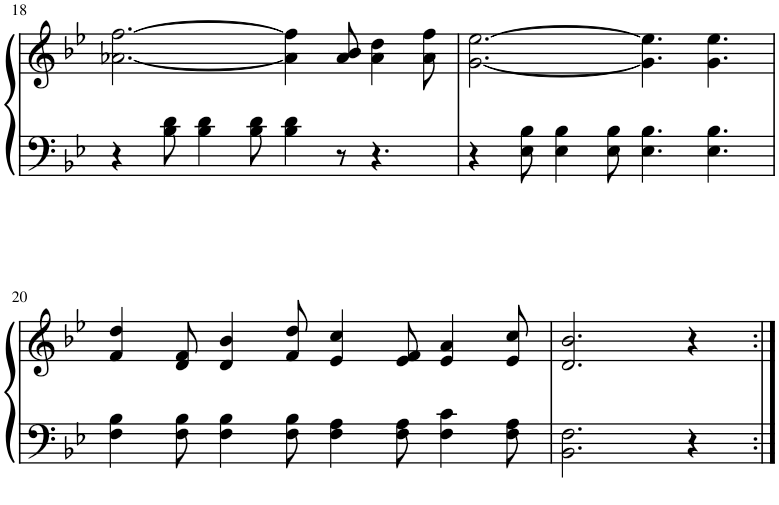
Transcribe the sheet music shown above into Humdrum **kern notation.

**kern	**kern
*part1	*part1
*staff2	*staff1
*I"Piano	*
*I'Pno.	*
!!LO:PB:g=z
*clefF4	*clefG2
*k[b-e-]	*k[b-e-]
*M12/8	*M12/8
=18	=18
4r	[2.a-X\ [2.ff\
8B-\ 8d\	.
4B-\ 4d\	.
8B-\ 8d\	.
4B-\ 4d\	4a-\] 4ff\]
8r	8a-/ 8b-/
4.r	4a-\ 4dd\
.	8a-\ 8ff\
=19	=19
4r	[2.g\ [2.ee-\
8E-\ 8B-\	.
4E-\ 4B-\	.
8E-\ 8B-\	.
4.E-\ 4.B-\	4.g\] 4.ee-\]
4.E-\ 4.B-\	4.g\ 4.ee-\
!!LO:LB:g=z
=20	=20
4F\ 4B-\	4f/ 4dd/
8F\ 8B-\	8d/ 8f/
4F\ 4B-\	4d/ 4b-/
8F\ 8B-\	8f/ 8dd/
4F\ 4A\	4e-/ 4cc/
8F\ 8A\	8e-/ 8f/
4F\ 4c\	4e-/ 4a/
8F\ 8A\	8e-/ 8cc/
=21	=21
2.BB-\ 2.F\	2.d/ 2.b-/
4r	4r
=:|!	=:|!
*-	*-
